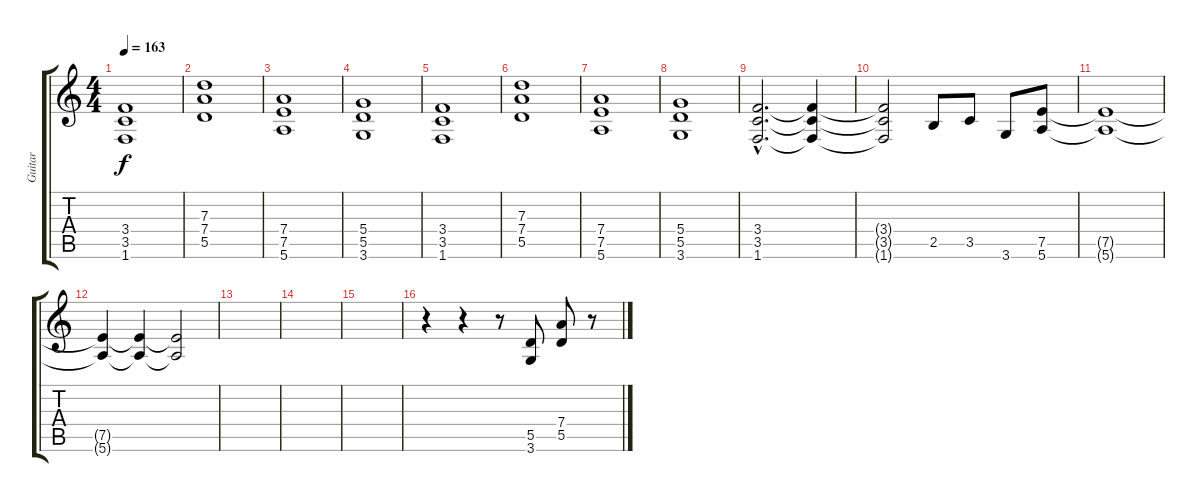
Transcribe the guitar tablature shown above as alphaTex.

\track ("Guitar" "Guitar") {instrument overdrivenguitar}
\staff {score tabs}
\tuning (E4 B3 G3 D3 A2 E2) {hide}
\ts (4 4)
\tempo 163
\clef g2
\ks c
(3.4 3.5 1.6).1{dy f instrument overdrivenguitar} |
(7.3 7.4 5.5).1 |
(7.4 7.5 5.6).1 |
(5.4 5.5 3.6).1 |
(3.4 3.5 1.6).1 |
(7.3 7.4 5.5).1 |
(7.4 7.5 5.6).1 |
(5.4 5.5 3.6).1 |
(3.4{hac} 3.5{hac} 1.6{hac}).2{d} (3.4{t} 3.5{t} 1.6{t}).4 |
(3.4{t} 3.5{t} 1.6{t}).2 2.5.8 3.5.8 3.6.8 (7.5 5.6).8 |
(7.5{t} 5.6{t}).1 |
(7.5{t} 5.6{t}).4 (7.5{t} 5.6{t}).4 (7.5{t} 5.6{t}).2 |
|
|
|
r.4 r.4 r.8 (5.5 3.6).8 (7.4 5.5).8 r.8
